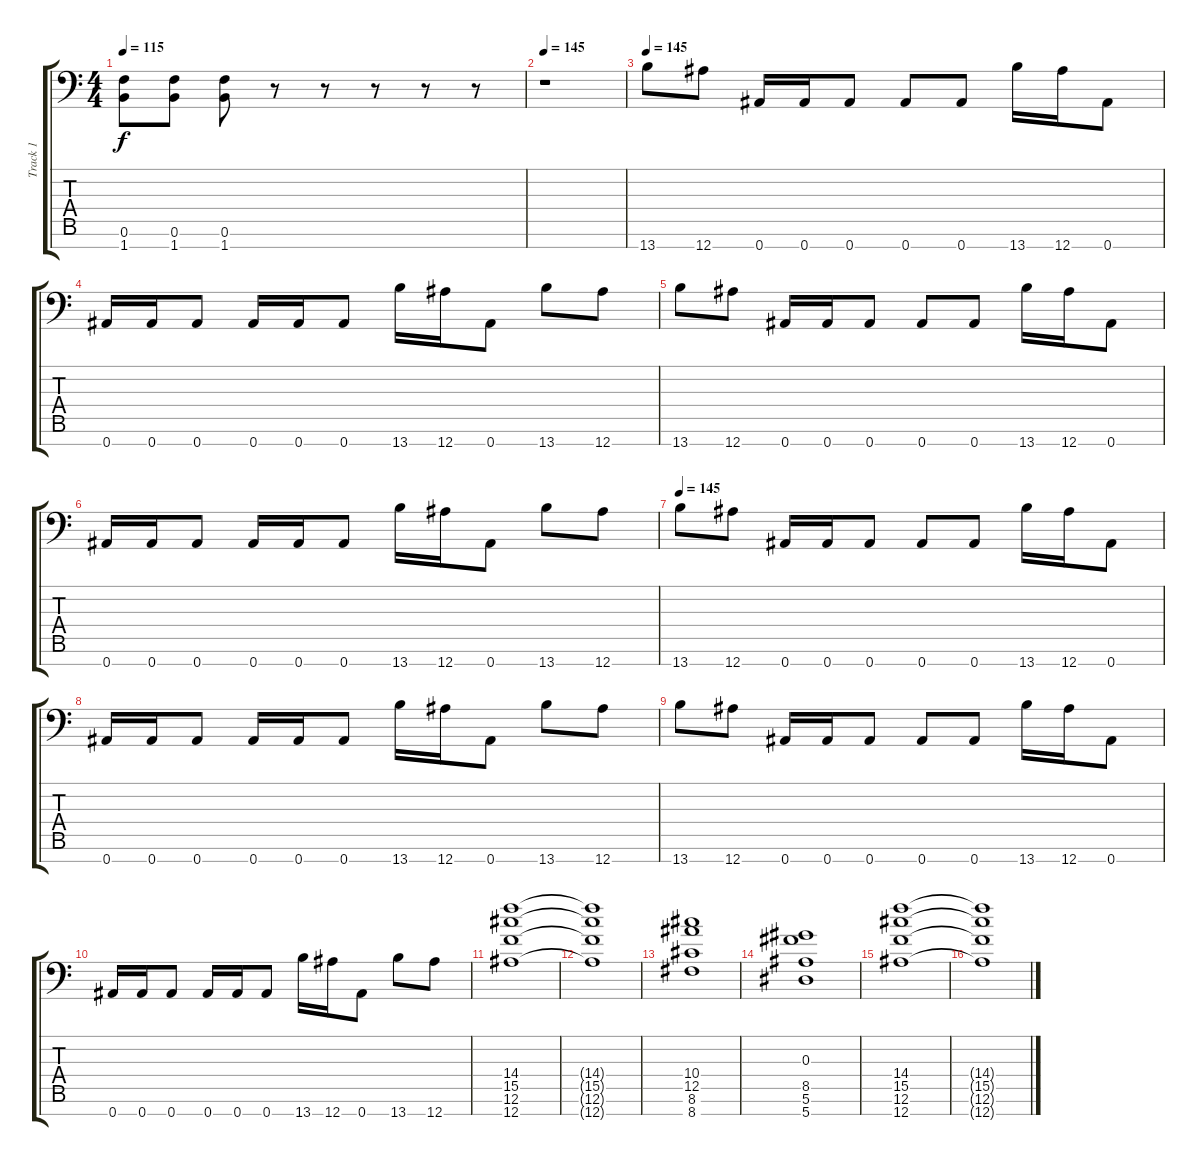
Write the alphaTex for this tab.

\track ("Track 1" "Track 1") {instrument distortionguitar}
\staff {score tabs}
\tuning (F4 C4 Ab3 Eb3 Bb2 F2 Bb1) {hide}
\ts (4 4)
\tempo 115
\clef f4
\ks c
(0.6 1.7).8{dy f} (0.6 1.7).8 (0.6 1.7).8 r.8 r.8 r.8 r.8 r.8 |
\tempo 145
r.1 |
\tempo 145
13.7.8 12.7.8 0.7.16 0.7.16 0.7.8 0.7.8 0.7.8 13.7.16 12.7.16 0.7.8 |
0.7.16 0.7.16 0.7.8 0.7.16 0.7.16 0.7.8 13.7.16 12.7.16 0.7.8 13.7.8 12.7.8 |
13.7.8 12.7.8 0.7.16 0.7.16 0.7.8 0.7.8 0.7.8 13.7.16 12.7.16 0.7.8 |
0.7.16 0.7.16 0.7.8 0.7.16 0.7.16 0.7.8 13.7.16 12.7.16 0.7.8 13.7.8 12.7.8 |
\tempo 145
13.7.8 12.7.8 0.7.16 0.7.16 0.7.8 0.7.8 0.7.8 13.7.16 12.7.16 0.7.8 |
0.7.16 0.7.16 0.7.8 0.7.16 0.7.16 0.7.8 13.7.16 12.7.16 0.7.8 13.7.8 12.7.8 |
13.7.8 12.7.8 0.7.16 0.7.16 0.7.8 0.7.8 0.7.8 13.7.16 12.7.16 0.7.8 |
0.7.16 0.7.16 0.7.8 0.7.16 0.7.16 0.7.8 13.7.16 12.7.16 0.7.8 13.7.8 12.7.8 |
(14.4 15.5 12.6 12.7).1 |
(14.4{t} 15.5{t} 12.6{t} 12.7{t}).1 |
(10.4 12.5 8.6 8.7).1 |
(0.3 8.5 5.6 5.7).1 |
(14.4 15.5 12.6 12.7).1 |
(14.4{t} 15.5{t} 12.6{t} 12.7{t}).1
